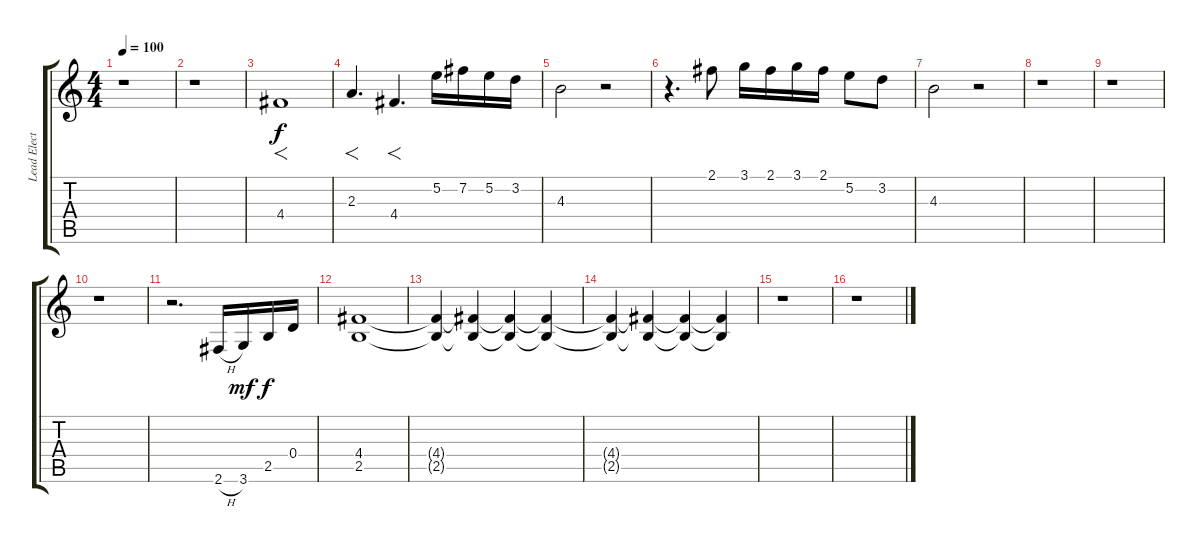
\track ("Lead Electric Guitar (Solo)" "Lead Elect") {instrument overdrivenguitar}
\staff {score tabs}
\tuning (E4 B3 G3 D3 A2 E2) {hide}
\ts (4 4)
\tempo 100
\clef g2
\ks c
r.1{dy f} |
r.1 |
4.4.1{f} |
2.3.4{f d} 4.4.4{f d} 5.2.16 7.2.16 5.2.16 3.2.16 |
4.3.2 r.2 |
r.4{d} 2.1.8 3.1.16 2.1.16 3.1.16 2.1.16 5.2.8 3.2.8 |
4.3.2 r.2 |
r.1 |
r.1 |
r.1 |
r.2{d} 2.6{h}.16 3.6.16{dy mf} 2.5.16{dy f} 0.4.16 |
(4.4 2.5).1 |
(4.4{t} 2.5{t}).4{volume 13} (4.4{t} 2.5{t}).4{volume 12} (4.4{t} 2.5{t}).4{volume 10} (4.4{t} 2.5{t}).4{volume 8} |
(4.4{t} 2.5{t}).4{volume 6} (4.4{t} 2.5{t}).4{volume 4} (4.4{t} 2.5{t}).4{volume 2} (4.4{t} 2.5{t}).4{volume 1} |
r.1{volume 12} |
r.1
